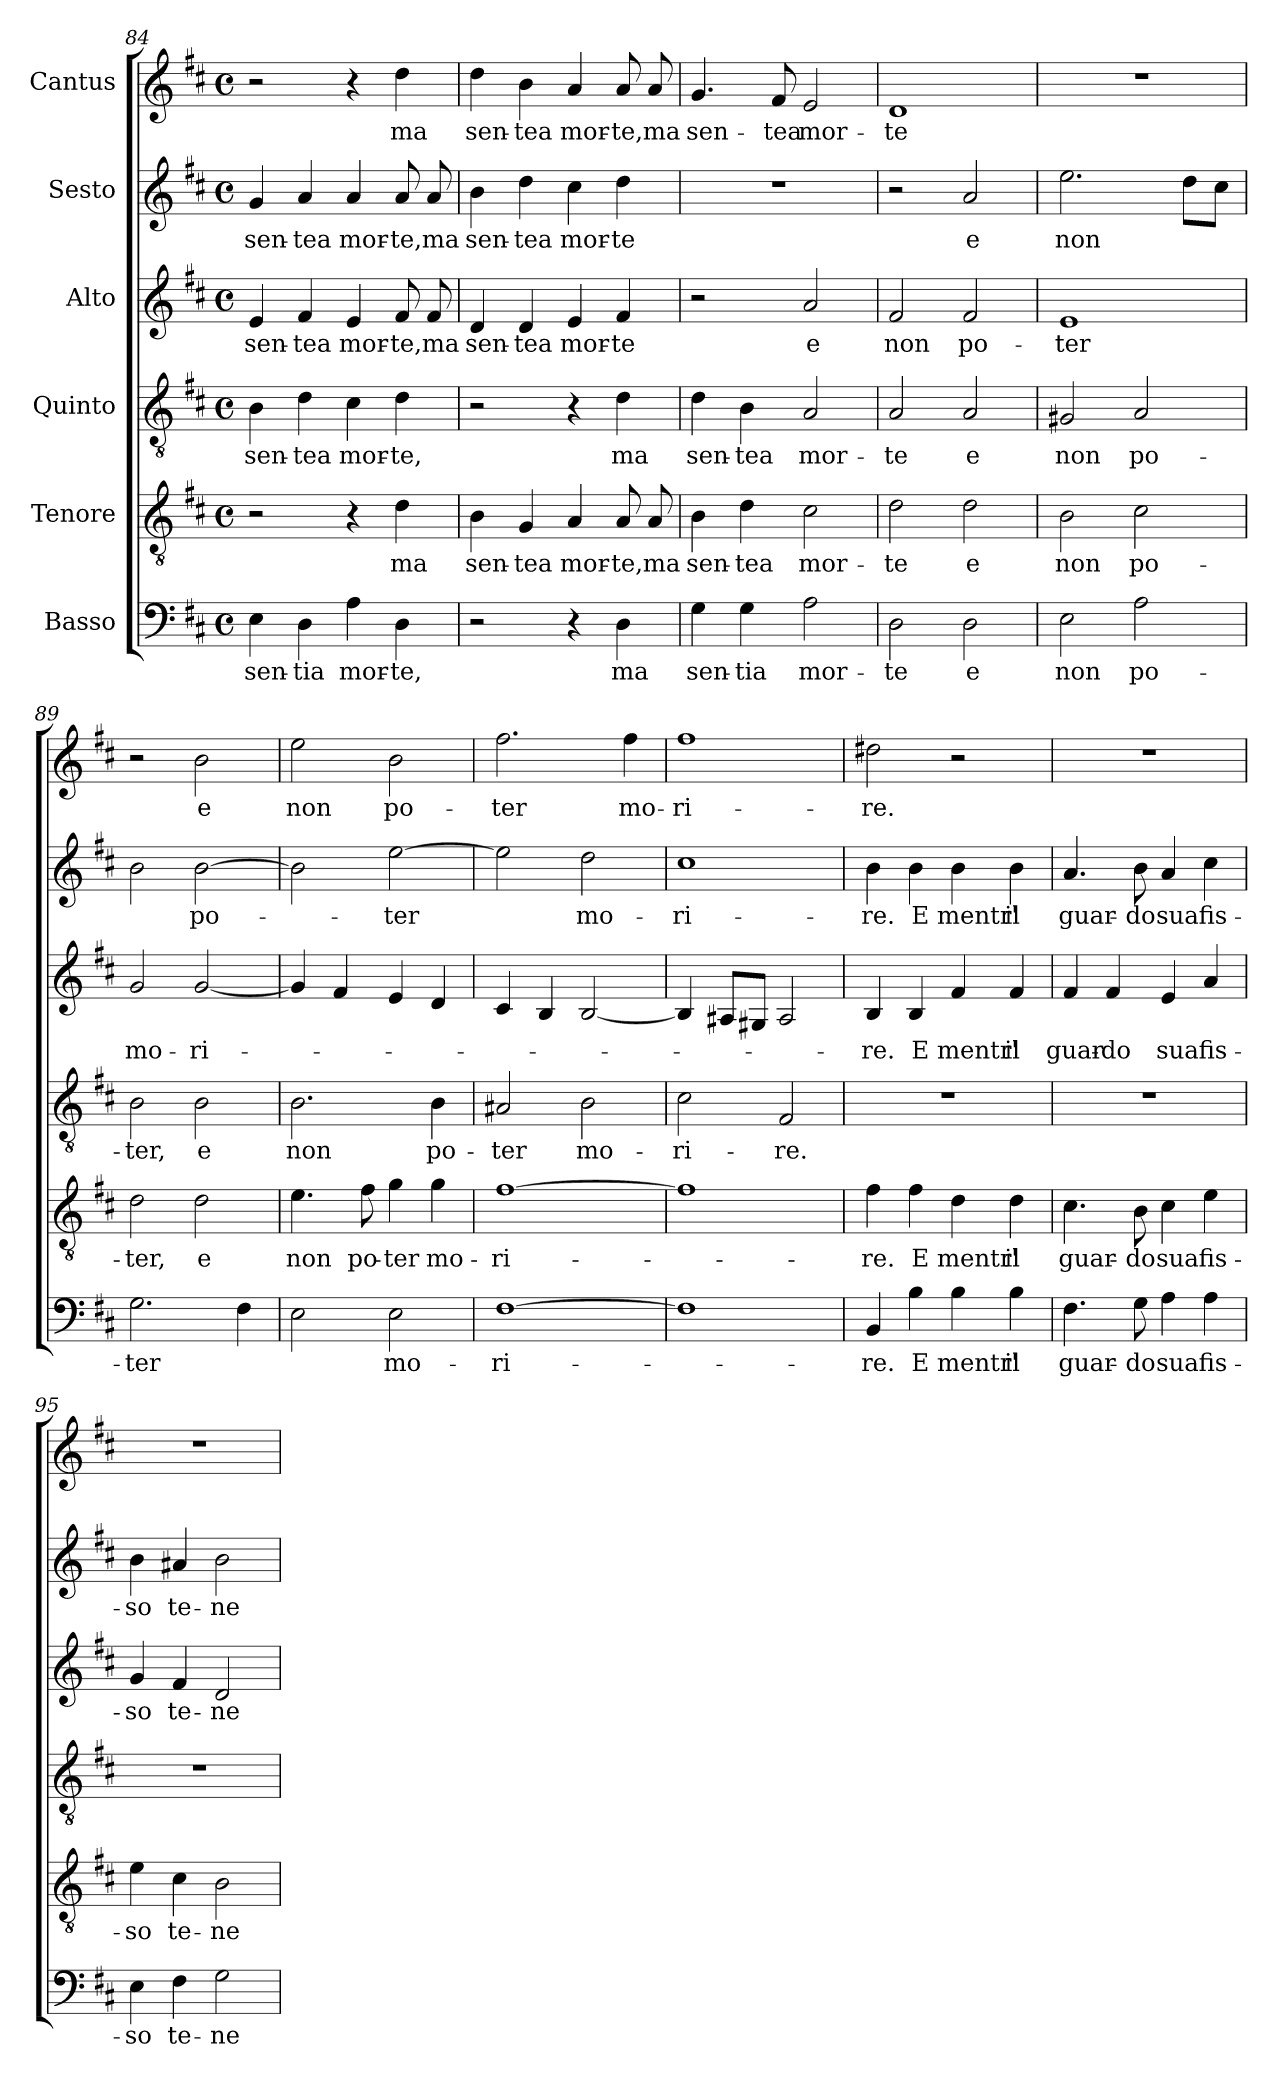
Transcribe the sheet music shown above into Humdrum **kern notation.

**kern	**text	**kern	**text	**kern	**text	**kern	**text	**kern	**text	**kern	**text
*part6	*part6	*part5	*part5	*part4	*part4	*part3	*part3	*part2	*part2	*part1	*part1
*staff6	*staff6	*staff5	*staff5	*staff4	*staff4	*staff3	*staff3	*staff2	*staff2	*staff1	*staff1
*I"Basso	*	*I"Tenore	*	*I"Quinto	*	*I"Alto	*	*I"Sesto	*	*I"Cantus	*
!!LO:PB:g=z
*clefF4	*	*clefGv2	*	*clefGv2	*	*clefG2	*	*clefG2	*	*clefG2	*
*k[f#c#]	*	*k[f#c#]	*	*k[f#c#]	*	*k[f#c#]	*	*k[f#c#]	*	*k[f#c#]	*
*D:	*	*D:	*	*D:	*	*D:	*	*D:	*	*D:	*
*M4/4	*	*M4/4	*	*M4/4	*	*M4/4	*	*M4/4	*	*M4/4	*
*met(c)	*	*met(c)	*	*met(c)	*	*met(c)	*	*met(c)	*	*met(c)	*
=84	=84	=84	=84	=84	=84	=84	=84	=84	=84	=84	=84
!	!LO:LY:b	!	!	!	!LO:LY:b	!	!LO:LY:b	!	!LO:LY:b	!	!
4E\	sen-	2r	.	4B\	sen-	4e/	sen-	4g/	sen-	2r	.
!	!LO:LY:b	!	!	!	!LO:LY:b	!	!LO:LY:b	!	!LO:LY:b	!	!
4D\	-tia	.	.	4d\	-tea	4f#/	-tea	4a/	-tea	.	.
!	!LO:LY:b	!	!	!	!LO:LY:b	!	!LO:LY:b	!	!LO:LY:b	!	!
4A\	mor-	4r	.	4c#\	mor-	4e/	mor-	4a/	mor-	4r	.
!	!LO:LY:b	!	!LO:LY:b	!	!LO:LY:b	!	!LO:LY:b	!	!LO:LY:b	!	!LO:LY:b
4D\	-te,	4d\	ma	4d\	-te,	8f#/	-te,	8a/	-te,	4dd\	ma
!	!	!	!	!	!	!	!LO:LY:b	!	!LO:LY:b	!	!
.	.	.	.	.	.	8f#/	ma	8a/	ma	.	.
=85	=85	=85	=85	=85	=85	=85	=85	=85	=85	=85	=85
!	!	!	!LO:LY:b	!	!	!	!LO:LY:b	!	!LO:LY:b	!	!LO:LY:b
2r	.	4B\	sen-	2r	.	4d/	sen-	4b\	sen-	4dd\	sen-
!	!	!	!LO:LY:b	!	!	!	!LO:LY:b	!	!LO:LY:b	!	!LO:LY:b
.	.	4G/	-tea	.	.	4d/	-tea	4dd\	-tea	4b\	-tea
!	!	!	!LO:LY:b	!	!	!	!LO:LY:b	!	!LO:LY:b	!	!LO:LY:b
4r	.	4A/	mor-	4r	.	4e/	mor-	4cc#\	mor-	4a/	mor-
!	!LO:LY:b	!	!LO:LY:b	!	!LO:LY:b	!	!LO:LY:b	!	!LO:LY:b	!	!LO:LY:b
4D\	ma	8A/	-te,	4d\	ma	4f#/	-te	4dd\	-te	8a/	-te,
!	!	!	!LO:LY:b	!	!	!	!	!	!	!	!LO:LY:b
.	.	8A/	ma	.	.	.	.	.	.	8a/	ma
=86	=86	=86	=86	=86	=86	=86	=86	=86	=86	=86	=86
!	!LO:LY:b	!	!LO:LY:b	!	!LO:LY:b	!	!	!	!	!	!LO:LY:b
4G\	sen-	4B\	sen-	4d\	sen-	2r	.	1r	.	4.g/	sen-
!	!LO:LY:b	!	!LO:LY:b	!	!LO:LY:b	!	!	!	!	!	!
4G\	-tia	4d\	-tea	4B\	-tea	.	.	.	.	.	.
!	!	!	!	!	!	!	!	!	!	!	!LO:LY:b
.	.	.	.	.	.	.	.	.	.	8f#/	-tea
!	!LO:LY:b	!	!LO:LY:b	!	!LO:LY:b	!	!LO:LY:b	!	!	!	!LO:LY:b
2A\	mor-	2c#\	mor-	2A/	mor-	2a/	e	.	.	2e/	mor-
=87	=87	=87	=87	=87	=87	=87	=87	=87	=87	=87	=87
!	!LO:LY:b	!	!LO:LY:b	!	!LO:LY:b	!	!LO:LY:b	!	!	!	!LO:LY:b
2D\	-te	2d\	-te	2A/	-te	2f#/	non	2r	.	1d	-te
!	!LO:LY:b	!	!LO:LY:b	!	!LO:LY:b	!	!LO:LY:b	!	!LO:LY:b	!	!
2D\	e	2d\	e	2A/	e	2f#/	po-	2a/	e	.	.
=88	=88	=88	=88	=88	=88	=88	=88	=88	=88	=88	=88
!	!LO:LY:b	!	!LO:LY:b	!	!LO:LY:b	!	!LO:LY:b	!	!LO:LY:b	!	!
2E\	non	2B\	non	2G#X/	non	1e	-ter	2.ee\	non	1r	.
!	!LO:LY:b	!	!LO:LY:b	!	!LO:LY:b	!	!	!	!	!	!
2A\	po-	2c#\	po-	2A/	po-	.	.	.	.	.	.
.	.	.	.	.	.	.	.	8dd\L	.	.	.
.	.	.	.	.	.	.	.	8cc#\J	.	.	.
=89	=89	=89	=89	=89	=89	=89	=89	=89	=89	=89	=89
!	!LO:LY:b	!	!LO:LY:b	!	!LO:LY:b	!	!LO:LY:b	!	!	!	!
2.G\	-ter	2d\	-ter,	2B\	-ter,	2g/	mo-	2b\	.	2r	.
!	!	!	!LO:LY:b	!	!LO:LY:b	!	!LO:LY:b	!	!LO:LY:b	!	!LO:LY:b
.	.	2d\	e	2B\	e	[2g/	-ri-	[2b\	po-	2b\	e
4F#\	.	.	.	.	.	.	.	.	.	.	.
!!LO:LB:g=z
=90	=90	=90	=90	=90	=90	=90	=90	=90	=90	=90	=90
!	!	!	!LO:LY:b	!	!LO:LY:b	!	!	!	!	!	!LO:LY:b
2E\	.	4.e\	non	2.B\	non	4g/]	.	2b\]	.	2ee\	non
.	.	.	.	.	.	4f#/	.	.	.	.	.
!	!	!	!LO:LY:b	!	!	!	!	!	!	!	!
.	.	8f#\	po-	.	.	.	.	.	.	.	.
!	!LO:LY:b	!	!LO:LY:b	!	!	!	!	!	!LO:LY:b	!	!LO:LY:b
2E\	mo-	4g\	-ter	.	.	4e/	.	[2ee\	-ter	2b\	po-
!	!	!	!LO:LY:b	!	!LO:LY:b	!	!	!	!	!	!
.	.	4g\	mo-	4B\	po-	4d/	.	.	.	.	.
=91	=91	=91	=91	=91	=91	=91	=91	=91	=91	=91	=91
!	!LO:LY:b	!	!LO:LY:b	!	!LO:LY:b	!	!	!	!	!	!LO:LY:b
[1F#	-ri-	[1f#	-ri-	2A#X/	-ter	4c#/	.	2ee\]	.	2.ff#\	-ter
.	.	.	.	.	.	4B/	.	.	.	.	.
!	!	!	!	!	!LO:LY:b	!	!	!	!LO:LY:b	!	!
.	.	.	.	2B\	mo-	[2B/	.	2dd\	mo-	.	.
!	!	!	!	!	!	!	!	!	!	!	!LO:LY:b
.	.	.	.	.	.	.	.	.	.	4ff#\	mo-
=92	=92	=92	=92	=92	=92	=92	=92	=92	=92	=92	=92
!	!	!	!	!	!LO:LY:b	!	!	!	!LO:LY:b	!	!LO:LY:b
1F#]	.	1f#]	.	2c#\	-ri-	4B/]	.	1cc#	-ri-	1ff#	-ri-
.	.	.	.	.	.	8A#X/L	.	.	.	.	.
.	.	.	.	.	.	8G#X/J	.	.	.	.	.
!	!	!	!	!	!LO:LY:b	!	!	!	!	!	!
.	.	.	.	2F#/	-re.	2A#/	.	.	.	.	.
=93	=93	=93	=93	=93	=93	=93	=93	=93	=93	=93	=93
!	!LO:LY:b	!	!LO:LY:b	!	!	!	!LO:LY:b	!	!LO:LY:b	!	!LO:LY:b
4BB/	-re.	4f#\	-re.	1r	.	4B/	-re.	4b\	-re.	2dd#X\	-re.
!	!LO:LY:b	!	!LO:LY:b	!	!	!	!LO:LY:b	!	!LO:LY:b	!	!
4B\	E	4f#\	E	.	.	4B/	E	4b\	E	.	.
!	!LO:LY:b	!	!LO:LY:b	!	!	!	!LO:LY:b	!	!LO:LY:b	!	!
4B\	mentr'	4d\	mentr'	.	.	4f#/	mentr'	4b\	mentr'	2r	.
!	!LO:LY:b	!	!LO:LY:b	!	!	!	!LO:LY:b	!	!LO:LY:b	!	!
4B\	il	4d\	il	.	.	4f#/	il	4b\	il	.	.
=94	=94	=94	=94	=94	=94	=94	=94	=94	=94	=94	=94
!	!LO:LY:b	!	!LO:LY:b	!	!	!	!LO:LY:b	!	!LO:LY:b	!	!
4.F#\	guar-	4.c#\	guar-	1r	.	4f#/	guar-	4.a/	guar-	1r	.
!	!	!	!	!	!	!	!LO:LY:b	!	!	!	!
.	.	.	.	.	.	4f#/	-do	.	.	.	.
!	!LO:LY:b	!	!LO:LY:b	!	!	!	!	!	!LO:LY:b	!	!
8G\	-do	8B\	-do	.	.	.	.	8b\	-do	.	.
!	!LO:LY:b	!	!LO:LY:b	!	!	!	!LO:LY:b	!	!LO:LY:b	!	!
4A\	sua	4c#\	sua	.	.	4e/	sua	4a/	sua	.	.
!	!LO:LY:b	!	!LO:LY:b	!	!	!	!LO:LY:b	!	!LO:LY:b	!	!
4A\	fis-	4e\	fis-	.	.	4a/	fis-	4cc#\	fis-	.	.
=95	=95	=95	=95	=95	=95	=95	=95	=95	=95	=95	=95
!	!LO:LY:b	!	!LO:LY:b	!	!	!	!LO:LY:b	!	!LO:LY:b	!	!
4E\	-so	4e\	-so	1r	.	4g/	-so	4b\	-so	1r	.
!	!LO:LY:b	!	!LO:LY:b	!	!	!	!LO:LY:b	!	!LO:LY:b	!	!
4F#\	te-	4c#\	te-	.	.	4f#/	te-	4a#X/	te-	.	.
!	!LO:LY:b	!	!LO:LY:b	!	!	!	!LO:LY:b	!	!LO:LY:b	!	!
2G\	-ne-	2B\	-ne-	.	.	2d/	-ne-	2b\	-ne-	.	.
=	=	=	=	=	=	=	=	=	=	=	=
*-	*-	*-	*-	*-	*-	*-	*-	*-	*-	*-	*-
